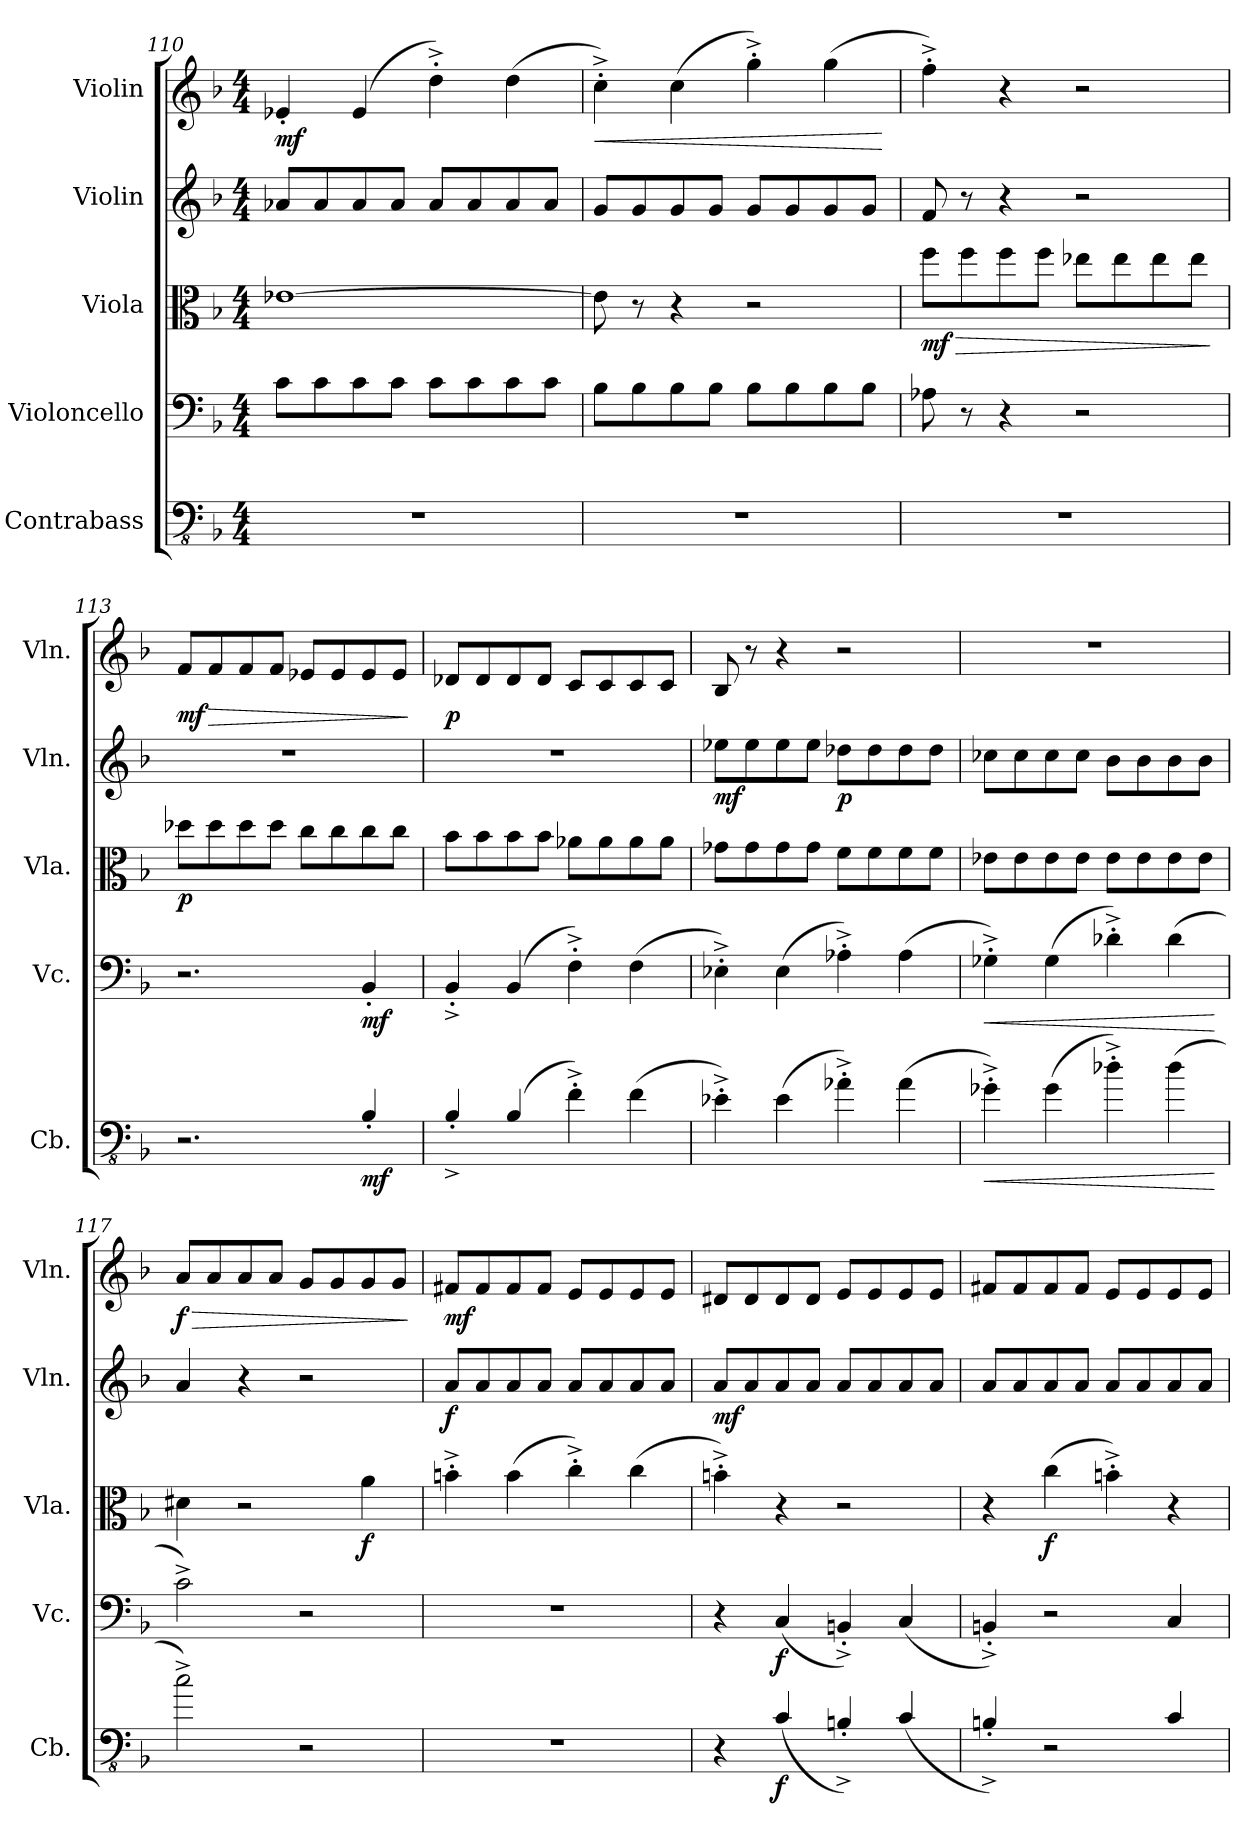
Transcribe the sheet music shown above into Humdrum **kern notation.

**kern	**dynam	**kern	**dynam	**kern	**dynam	**kern	**dynam	**kern	**dynam
*part5	*part5	*part4	*part4	*part3	*part3	*part2	*part2	*part1	*part1
*staff5	*staff5	*staff4	*staff4	*staff3	*staff3	*staff2	*staff2	*staff1	*staff1
*I"Contrabass	*	*I"Violoncello	*	*I"Viola	*	*I"Violin	*	*I"Violin	*
*I'Cb.	*	*I'Vc.	*	*I'Vla.	*	*I'Vln.	*	*I'Vln.	*
!!LO:PB:g=z
*clefFv4	*	*clefF4	*	*clefC3	*	*clefG2	*	*clefG2	*
*ITrd7c12	*	*	*	*	*	*	*	*	*
*k[b-]	*	*k[b-]	*	*k[b-]	*	*k[b-]	*	*k[b-]	*
*M4/4	*	*M4/4	*	*M4/4	*	*M4/4	*	*M4/4	*
=110	=110	=110	=110	=110	=110	=110	=110	=110	=110
!	!	!	!	!	!	!	!	!	!LO:DY:b
1r	.	8c\L	.	[1e-X	.	8a-X/L	.	4e-X'/	mf
.	.	8c\	.	.	.	8a-/	.	.	.
.	.	8c\	.	.	.	8a-/	.	(4e-/	.
.	.	8c\J	.	.	.	8a-/J	.	.	.
.	.	8c\L	.	.	.	8a-/L	.	4dd'^\)	.
.	.	8c\	.	.	.	8a-/	.	.	.
.	.	8c\	.	.	.	8a-/	.	(4dd\	.
.	.	8c\J	.	.	.	8a-/J	.	.	.
=111	=111	=111	=111	=111	=111	=111	=111	=111	=111
!	!	!	!	!	!	!	!	!	!LO:HP:b
1r	.	8B-\L	.	8e-\]	.	8g/L	.	4cc'^\)	<
.	.	8B-\	.	8r	.	8g/	.	.	.
.	.	8B-\	.	4r	.	8g/	.	(4cc\	.
.	.	8B-\J	.	.	.	8g/J	.	.	.
.	.	8B-\L	.	2r	.	8g/L	.	4gg'^\)	.
.	.	8B-\	.	.	.	8g/	.	.	.
.	.	8B-\	.	.	.	8g/	.	(4gg\	.
.	.	8B-\J	.	.	.	8g/J	.	.	.
.	.	.	.	.	.	.	.	.	[
=112	=112	=112	=112	=112	=112	=112	=112	=112	=112
!	!	!	!	!	!LO:HP:b	!	!	!	!
!	!	!	!	!	!LO:DY:n=1:b	!	!	!	!
1r	.	8A-X\	.	8ff\L	> mf	8f/	.	4ff'^\)	.
.	.	8r	.	8ff\	.	8r	.	.	.
.	.	4r	.	8ff\	.	4r	.	4r	.
.	.	.	.	8ff\J	.	.	.	.	.
.	.	2r	.	8ee-X\L	.	2r	.	2r	.
.	.	.	.	8ee-\	.	.	.	.	.
.	.	.	.	8ee-\	.	.	.	.	.
.	.	.	.	8ee-\J	.	.	.	.	.
.	.	.	.	.	]	.	.	.	.
=113	=113	=113	=113	=113	=113	=113	=113	=113	=113
!	!	!	!	!	!LO:DY:b	!	!	!	!LO:DY:b
2.r	.	2.r	.	8dd-X\L	p	1r	.	8f/L	mf
!	!	!	!	!	!	!	!	!	!LO:HP:b
.	.	.	.	8dd-\	.	.	.	8f/	>
.	.	.	.	8dd-\	.	.	.	8f/	.
.	.	.	.	8dd-\J	.	.	.	8f/J	.
.	.	.	.	8cc\L	.	.	.	8e-X/L	.
.	.	.	.	8cc\	.	.	.	8e-/	.
!	!LO:DY:b	!	!LO:DY:b	!	!	!	!	!	!
4BBB-'/	mf	4BB-'/	mf	8cc\	.	.	.	8e-/	.
.	.	.	.	8cc\J	.	.	.	8e-/J	.
.	.	.	.	.	.	.	.	.	]
!!LO:LB:g=z
=114	=114	=114	=114	=114	=114	=114	=114	=114	=114
!	!	!	!	!	!	!	!	!	!LO:DY:b
4BBB-'^/	.	4BB-'^/	.	8b-\L	.	1r	.	8d-X/L	p
.	.	.	.	8b-\	.	.	.	8d-/	.
(4BBB-/	.	(4BB-/	.	8b-\	.	.	.	8d-/	.
.	.	.	.	8b-\J	.	.	.	8d-/J	.
4FF'^\)	.	4F'^\)	.	8a-X\L	.	.	.	8c/L	.
.	.	.	.	8a-\	.	.	.	8c/	.
(4FF\	.	(4F\	.	8a-\	.	.	.	8c/	.
.	.	.	.	8a-\J	.	.	.	8c/J	.
=115	=115	=115	=115	=115	=115	=115	=115	=115	=115
!	!	!	!	!	!	!	!LO:DY:b	!	!
4EE-X'^\)	.	4E-X'^\)	.	8g-X\L	.	8ee-X\L	mf	8B-/	.
.	.	.	.	8g-\	.	8ee-\	.	8r	.
(4EE-\	.	(4E-\	.	8g-\	.	8ee-\	.	4r	.
.	.	.	.	8g-\J	.	8ee-\J	.	.	.
!	!	!	!	!	!	!	!LO:DY:b	!	!
4AA-X'^\)	.	4A-X'^\)	.	8f\L	.	8dd-X\L	p	2r	.
.	.	.	.	8f\	.	8dd-\	.	.	.
(4AA-\	.	(4A-\	.	8f\	.	8dd-\	.	.	.
.	.	.	.	8f\J	.	8dd-\J	.	.	.
=116	=116	=116	=116	=116	=116	=116	=116	=116	=116
!	!LO:HP:b	!	!LO:HP:b	!	!	!	!	!	!
4GG-X'^\)	<	4G-X'^\)	<	8e-X\L	.	8cc-X\L	.	1r	.
.	.	.	.	8e-\	.	8cc-\	.	.	.
(4GG-\	.	(4G-\	.	8e-\	.	8cc-\	.	.	.
.	.	.	.	8e-\J	.	8cc-\J	.	.	.
4D-X'^\)	.	4d-X'^\)	.	8e-\L	.	8b-\L	.	.	.
.	.	.	.	8e-\	.	8b-\	.	.	.
(4D-\	.	(4d-\	.	8e-\	.	8b-\	.	.	.
.	.	.	.	8e-\J	.	8b-\J	.	.	.
.	[	.	[	.	.	.	.	.	.
=117	=117	=117	=117	=117	=117	=117	=117	=117	=117
!	!	!	!	!	!	!	!	!	!LO:HP:b
!	!	!	!	!	!	!	!	!	!LO:DY:n=1:b
2C^\)	.	2c^\)	.	4d#X\	.	4a/	.	8a/L	> f
.	.	.	.	.	.	.	.	8a/	.
.	.	.	.	2r	.	4r	.	8a/	.
.	.	.	.	.	.	.	.	8a/J	.
2r	.	2r	.	.	.	2r	.	8g/L	.
.	.	.	.	.	.	.	.	8g/	.
!	!	!	!	!	!LO:DY:b	!	!	!	!
.	.	.	.	4a\	f	.	.	8g/	.
.	.	.	.	.	.	.	.	8g/J	.
.	.	.	.	.	.	.	.	.	]
!!LO:PB:g=z
=118	=118	=118	=118	=118	=118	=118	=118	=118	=118
!	!	!	!	!	!	!	!LO:DY:b	!	!LO:DY:b
1r	.	1r	.	4bn'^\	.	8a/L	f	8f#X/L	mf
.	.	.	.	.	.	8a/	.	8f#/	.
.	.	.	.	(4b\	.	8a/	.	8f#/	.
.	.	.	.	.	.	8a/J	.	8f#/J	.
.	.	.	.	4cc^'\)	.	8a/L	.	8e/L	.
.	.	.	.	.	.	8a/	.	8e/	.
.	.	.	.	(4cc\	.	8a/	.	8e/	.
.	.	.	.	.	.	8a/J	.	8e/J	.
=119	=119	=119	=119	=119	=119	=119	=119	=119	=119
!	!	!	!	!	!	!	!LO:DY:b	!	!
4r	.	4r	.	4bn'^\)	.	8a/L	mf	8d#X/L	.
.	.	.	.	.	.	8a/	.	8d#/	.
!	!LO:DY:b	!	!LO:DY:b	!	!	!	!	!	!
(4CC/	f	(4C/	f	4r	.	8a/	.	8d#/	.
.	.	.	.	.	.	8a/J	.	8d#/J	.
4BBBn'^/)	.	4BBn'^/)	.	2r	.	8a/L	.	8e/L	.
.	.	.	.	.	.	8a/	.	8e/	.
(4CC/	.	(4C/	.	.	.	8a/	.	8e/	.
.	.	.	.	.	.	8a/J	.	8e/J	.
=120	=120	=120	=120	=120	=120	=120	=120	=120	=120
4BBBn^'/)	.	4BBn^'/)	.	4r	.	8a/L	.	8f#X/L	.
.	.	.	.	.	.	8a/	.	8f#/	.
!	!	!	!	!	!LO:DY:b	!	!	!	!
2r	.	2r	.	(4cc\	f	8a/	.	8f#/	.
.	.	.	.	.	.	8a/J	.	8f#/J	.
.	.	.	.	4bn'^\)	.	8a/L	.	8e/L	.
.	.	.	.	.	.	8a/	.	8e/	.
4CC/	.	4C/	.	4r	.	8a/	.	8e/	.
.	.	.	.	.	.	8a/J	.	8e/J	.
=	=	=	=	=	=	=	=	=	=
*-	*-	*-	*-	*-	*-	*-	*-	*-	*-
